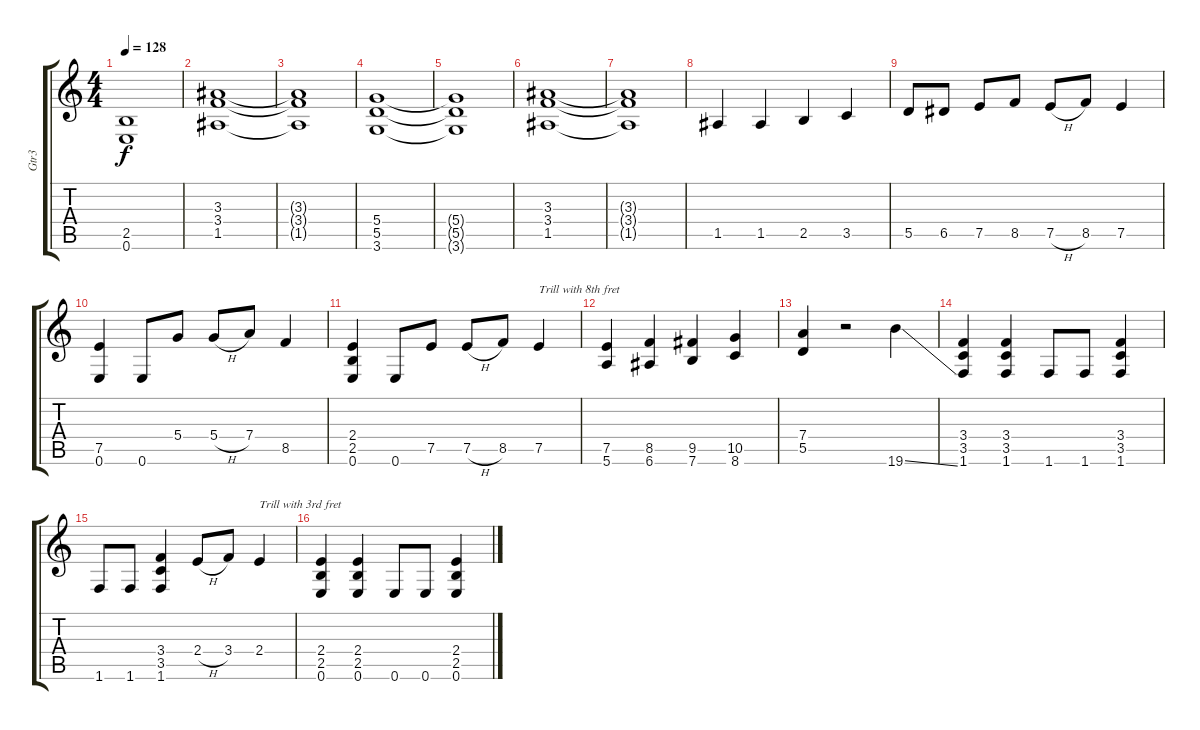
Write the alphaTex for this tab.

\track ("Gtr3" "Gtr3") {instrument distortionguitar}
\staff {score tabs}
\tuning (E4 B3 G3 D3 A2 E2) {hide}
\ts (4 4)
\tempo 128
\clef g2
\ks c
(2.5{t} 0.6{t}).1{dy f} |
(3.3 3.4 1.5).1 |
(3.3{t} 3.4{t} 1.5{t}).1 |
(5.4 5.5 3.6).1 |
(5.4{t} 5.5{t} 3.6{t}).1 |
(3.3 3.4 1.5).1 |
(3.3{t} 3.4{t} 1.5{t}).1 |
1.5.4 1.5.4 2.5.4 3.5.4 |
5.5.8 6.5.8 7.5.8 8.5.8 7.5{h}.8 8.5.8 7.5.4 |
(7.5 0.6).4 0.6.8 5.4.8 5.4{h}.8 7.4.8 8.5.4 |
(2.4 2.5 0.6).4 0.6.8 7.5.8 7.5{h}.8 8.5.8 7.5.4{txt "Trill with 8th fret"} |
(7.5 5.6).4 (8.5 6.6).4 (9.5 7.6).4 (10.5 8.6).4 |
(7.4 5.5).4 r.2 19.6{ss}.4 |
(3.4 3.5 1.6).4 (3.4 3.5 1.6).4 1.6.8 1.6.8 (3.4 3.5 1.6).4 |
1.6.8 1.6.8 (3.4 3.5 1.6).4 2.4{h}.8 3.4.8 2.4.4{txt "Trill with 3rd fret"} |
(2.4 2.5 0.6).4 (2.4 2.5 0.6).4 0.6.8 0.6.8 (2.4 2.5 0.6).4
